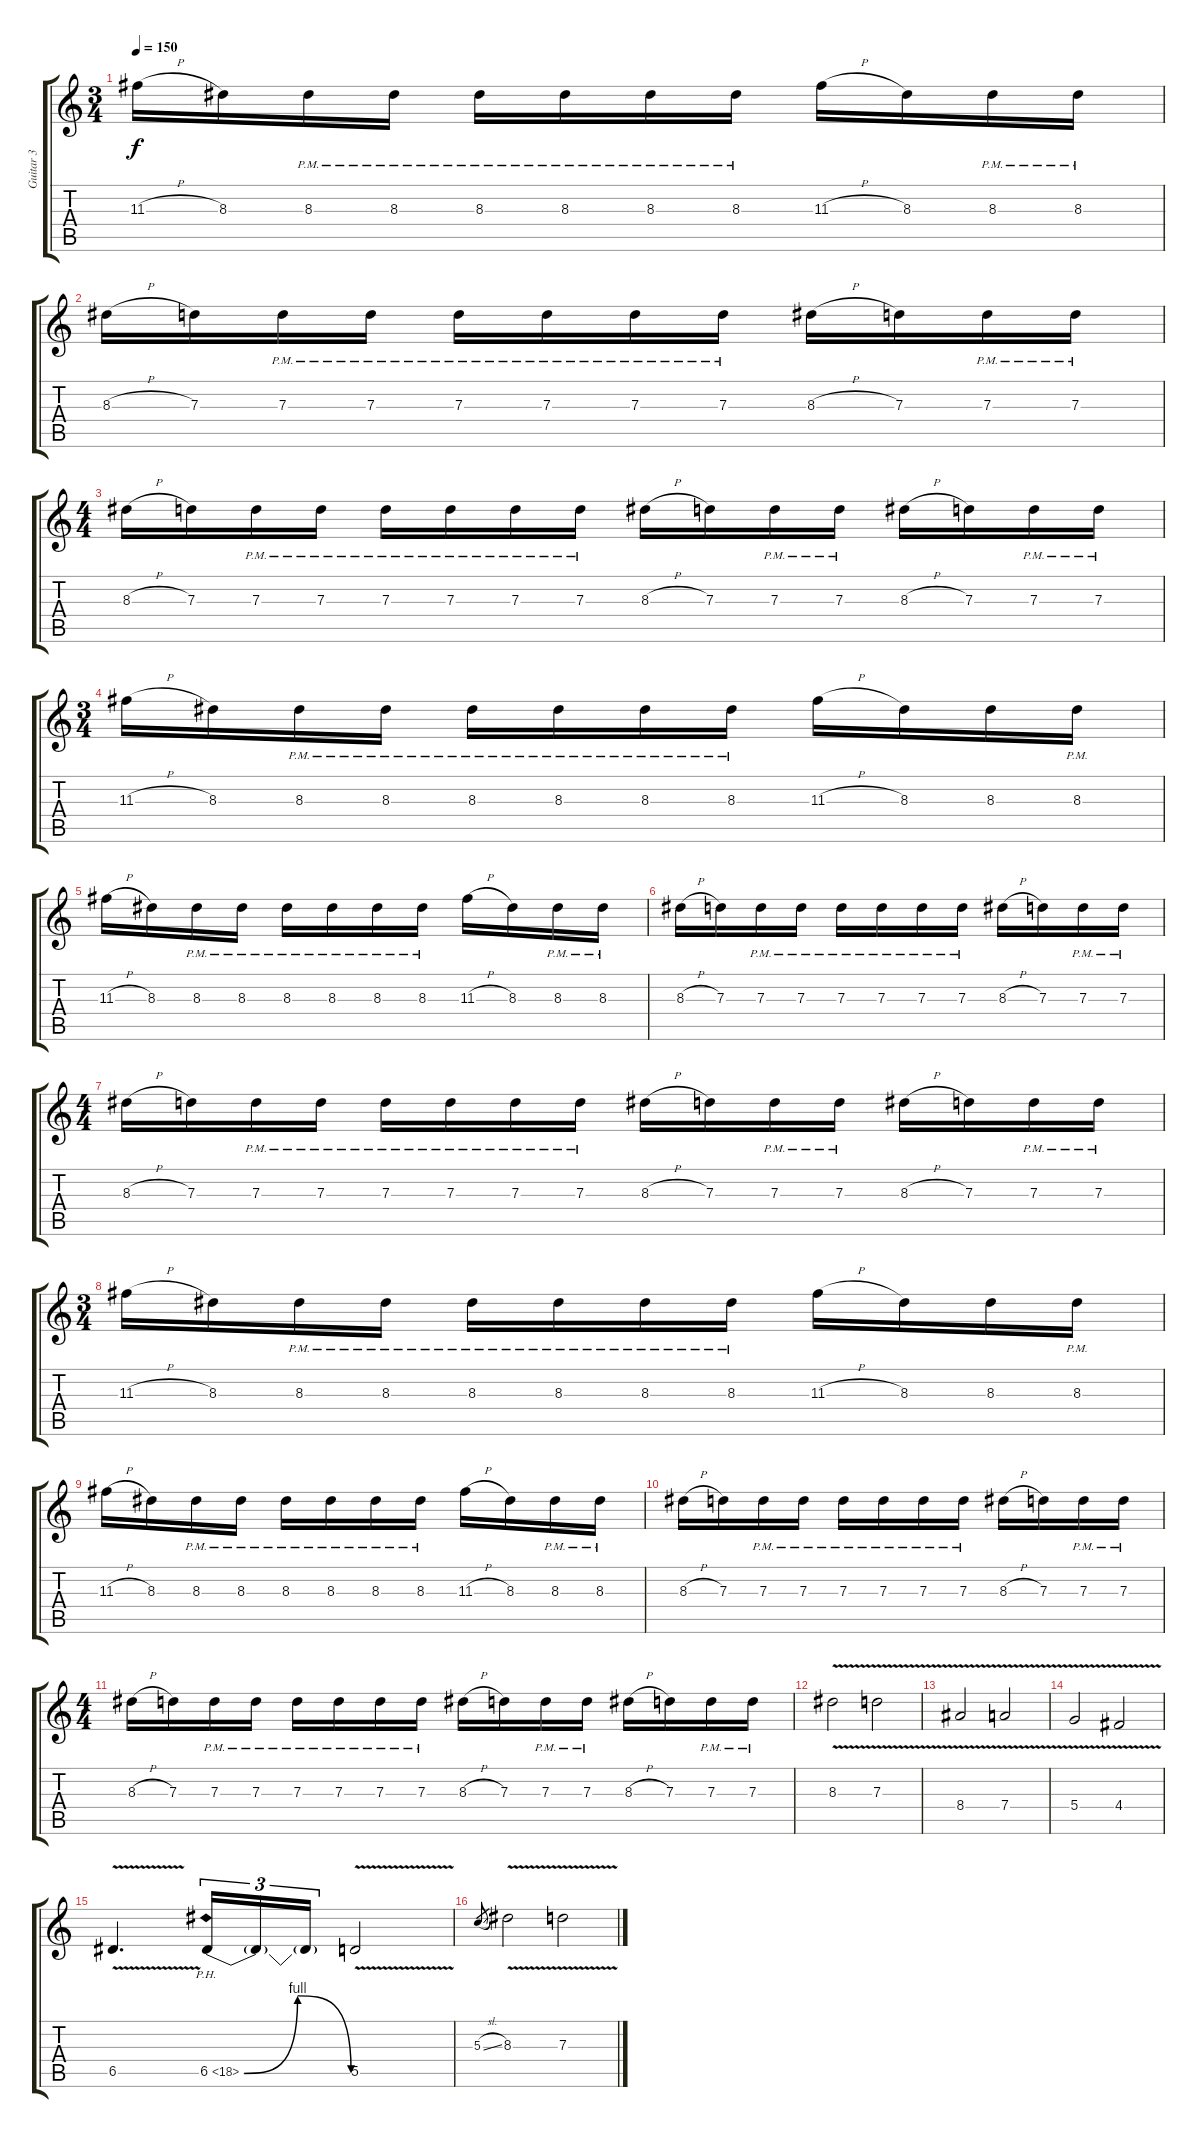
\track ("Guitar 3" "Guitar 3") {instrument distortionguitar}
\staff {score tabs}
\tuning (E4 B3 G3 D3 A2 D2) {hide}
\ts (3 4)
\tempo 150
\clef g2
\ks c
11.3{h}.16{dy f} 8.3.16 8.3{pm}.16 8.3{pm}.16 8.3{pm}.16 8.3{pm}.16 8.3{pm}.16 8.3{pm}.16 11.3{h}.16 8.3.16 8.3{pm}.16 8.3{pm}.16 |
8.3{h}.16 7.3.16 7.3{pm}.16 7.3{pm}.16 7.3{pm}.16 7.3{pm}.16 7.3{pm}.16 7.3{pm}.16 8.3{h}.16 7.3.16 7.3{pm}.16 7.3{pm}.16 |
\ts (4 4)
8.3{h}.16 7.3.16 7.3{pm}.16 7.3{pm}.16 7.3{pm}.16 7.3{pm}.16 7.3{pm}.16 7.3{pm}.16 8.3{h}.16 7.3.16 7.3{pm}.16 7.3{pm}.16 8.3{h}.16 7.3.16 7.3{pm}.16 7.3{pm}.16 |
\ts (3 4)
11.3{h}.16 8.3.16 8.3{pm}.16 8.3{pm}.16 8.3{pm}.16 8.3{pm}.16 8.3{pm}.16 8.3{pm}.16 11.3{h}.16 8.3.16 8.3.16 8.3{pm}.16 |
11.3{h}.16 8.3.16 8.3{pm}.16 8.3{pm}.16 8.3{pm}.16 8.3{pm}.16 8.3{pm}.16 8.3{pm}.16 11.3{h}.16 8.3.16 8.3{pm}.16 8.3{pm}.16 |
8.3{h}.16 7.3.16 7.3{pm}.16 7.3{pm}.16 7.3{pm}.16 7.3{pm}.16 7.3{pm}.16 7.3{pm}.16 8.3{h}.16 7.3.16 7.3{pm}.16 7.3{pm}.16 |
\ts (4 4)
8.3{h}.16 7.3.16 7.3{pm}.16 7.3{pm}.16 7.3{pm}.16 7.3{pm}.16 7.3{pm}.16 7.3{pm}.16 8.3{h}.16 7.3.16 7.3{pm}.16 7.3{pm}.16 8.3{h}.16 7.3.16 7.3{pm}.16 7.3{pm}.16 |
\ts (3 4)
11.3{h}.16 8.3.16 8.3{pm}.16 8.3{pm}.16 8.3{pm}.16 8.3{pm}.16 8.3{pm}.16 8.3{pm}.16 11.3{h}.16 8.3.16 8.3.16 8.3{pm}.16 |
11.3{h}.16 8.3.16 8.3{pm}.16 8.3{pm}.16 8.3{pm}.16 8.3{pm}.16 8.3{pm}.16 8.3{pm}.16 11.3{h}.16 8.3.16 8.3{pm}.16 8.3{pm}.16 |
8.3{h}.16 7.3.16 7.3{pm}.16 7.3{pm}.16 7.3{pm}.16 7.3{pm}.16 7.3{pm}.16 7.3{pm}.16 8.3{h}.16 7.3.16 7.3{pm}.16 7.3{pm}.16 |
\ts (4 4)
8.3{h}.16 7.3.16 7.3{pm}.16 7.3{pm}.16 7.3{pm}.16 7.3{pm}.16 7.3{pm}.16 7.3{pm}.16 8.3{h}.16 7.3.16 7.3{pm}.16 7.3{pm}.16 8.3{h}.16 7.3.16 7.3{pm}.16 7.3{pm}.16 |
8.3{v}.2 7.3{v}.2 |
8.4{v}.2 7.4{v}.2 |
5.4{v}.2 4.4{v}.2 |
6.5{v}.4{d} 6.5{be (bendrelease 0 0 15 4 15 4 60 0) ph 12}.16{tu (3 2)} 6.5{t}.16{tu (3 2)} 6.5{t}.16{tu (3 2)} 5.5{v}.2 |
5.3{sl}.8{gr} 8.3{v}.2 7.3{v}.2
